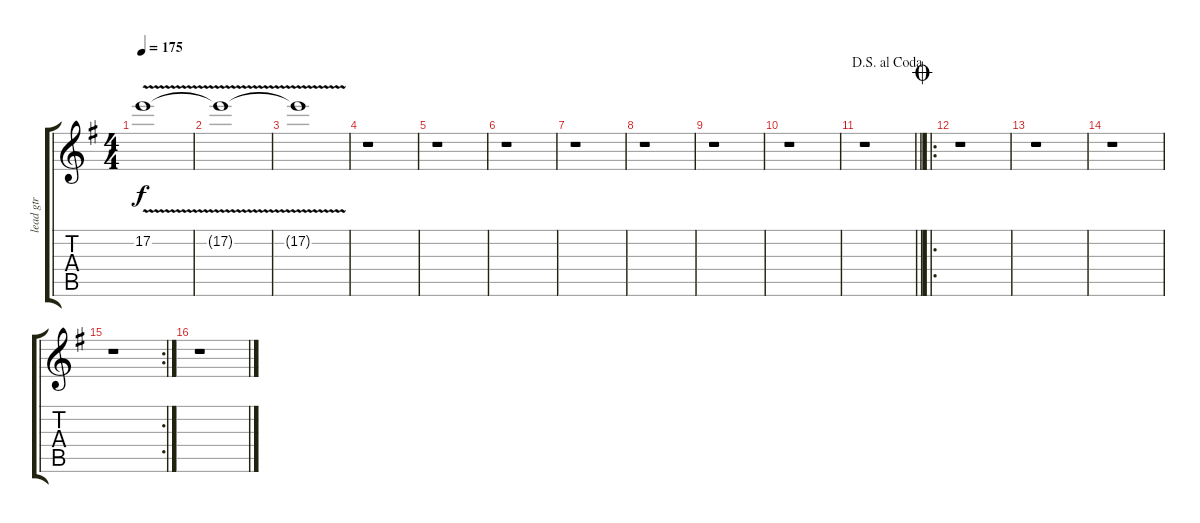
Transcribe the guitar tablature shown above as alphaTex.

\track ("lead gtr" "lead gtr") {instrument distortionguitar}
\staff {score tabs}
\tuning (E4 B3 G3 D3 A2 E2) {hide}
\ts (4 4)
\tempo 175
\clef g2
\ks g
17.2{v t}.1{dy f} |
17.2{v t}.1 |
17.2{v t}.1 |
r.1 |
r.1 |
r.1 |
r.1 |
r.1 |
r.1 |
r.1 |
\jump dalsegnoalcoda
\barLineRight lightlight
r.1 |
\ro
\jump coda
r.1 |
r.1 |
r.1 |
\rc 2
r.1 |
r.1
